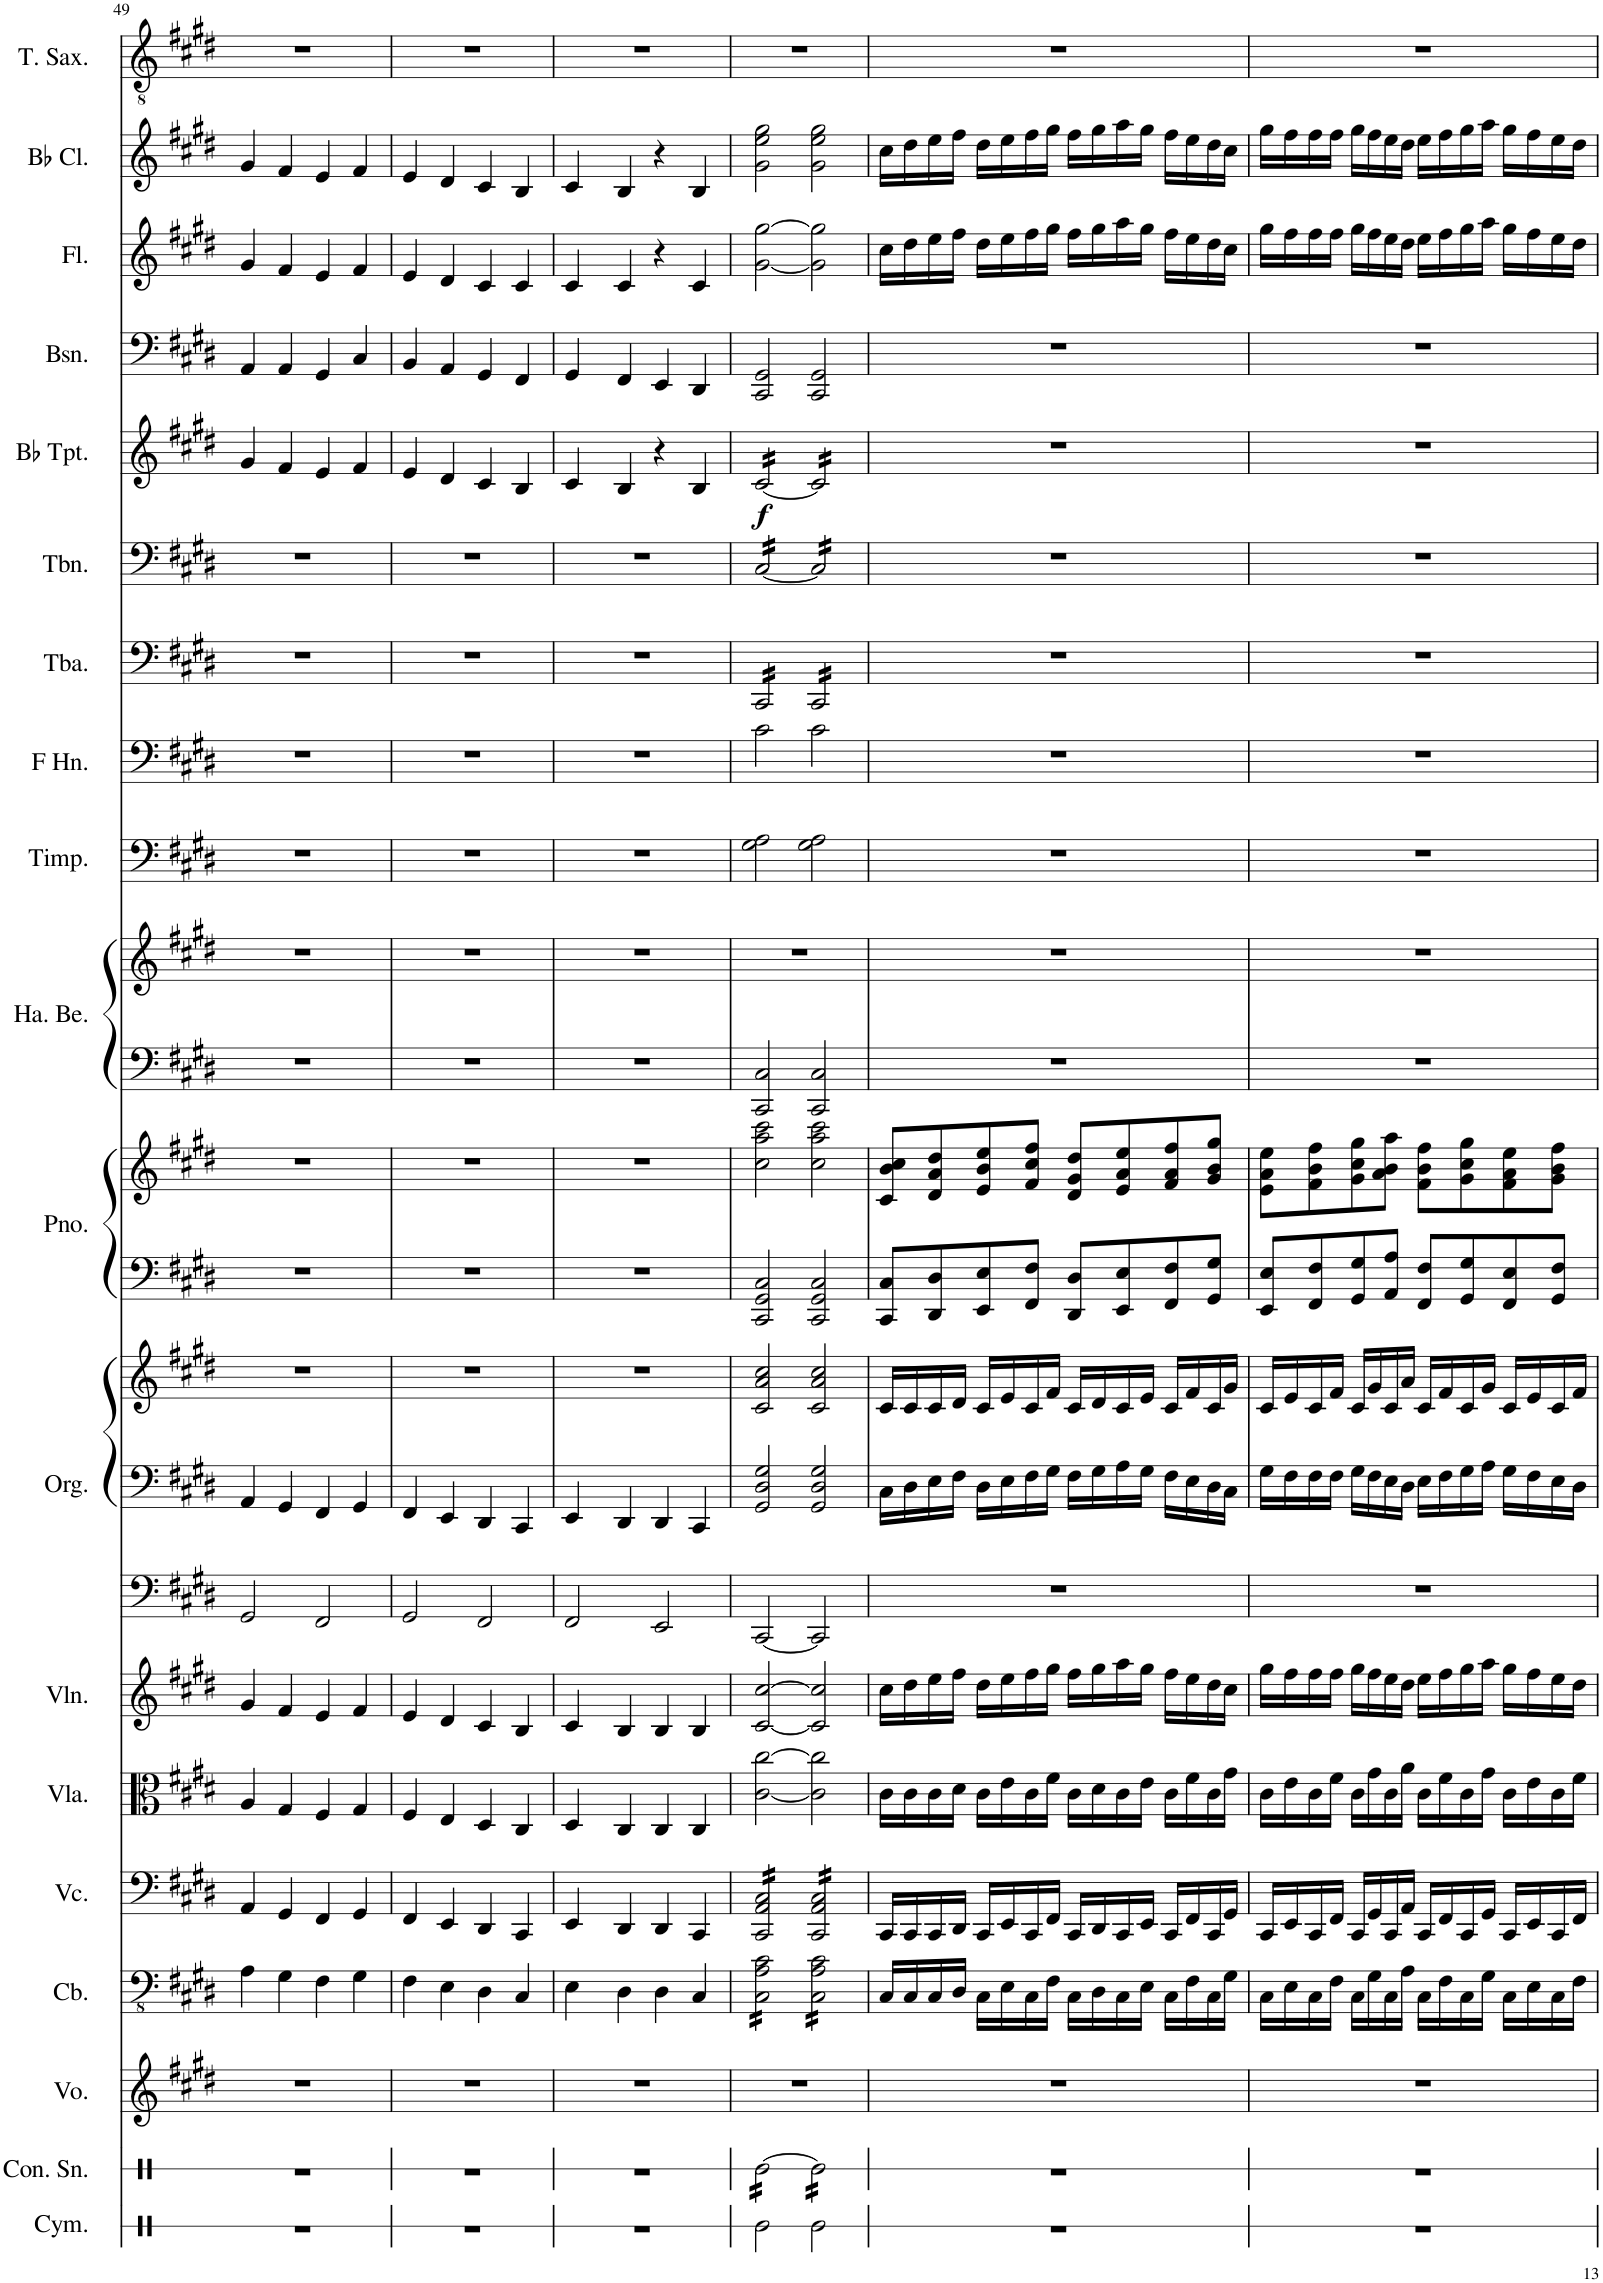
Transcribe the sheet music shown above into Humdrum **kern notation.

**kern	**kern	**kern	**kern	**kern	**kern	**kern	**kern	**kern	**kern	**kern	**kern	**kern	**kern	**kern	**kern	**kern	**kern	**kern	**dynam	**kern	**kern	**kern	**kern
*part19	*part18	*part17	*part16	*part15	*part14	*part13	*part12	*part12	*part12	*part11	*part11	*part10	*part10	*part9	*part8	*part7	*part6	*part5	*part5	*part4	*part3	*part2	*part1
*staff23	*staff22	*staff21	*staff20	*staff19	*staff18	*staff17	*staff16	*staff15	*staff14	*staff13	*staff12	*staff11	*staff10	*staff9	*staff8	*staff7	*staff6	*staff5	*staff5	*staff4	*staff3	*staff2	*staff1
*I"Cymbal	*I"Concert Snare Drum	*I"Voice	*I"Contrabass	*I"Violoncello	*I"Viola	*I"Violin	*I"Organ	*	*	*I"Piano	*	*I"Hand Bells	*	*I"Timpani	*I"Horn in F	*I"Tuba	*I"Trombone	*I"Bb Trumpet	*	*I"Bassoon	*I"Flute	*I"Bb Clarinet	*I"Tenor Saxophone
*I'Cym.	*I'Con. Sn.	*I'Vo.	*I'Cb.	*I'Vc.	*I'Vla.	*I'Vln.	*I'Org.	*	*	*I'Pno.	*	*I'Ha. Be.	*	*I'Timp.	*	*I'Tba.	*I'Tbn.	*I'Bb Tpt.	*	*I'Bsn.	*I'Fl.	*I'Bb Cl.	*I'T. Sax.
!!LO:PB:g=z
*clefX	*clefX	*clefG2	*clefFv4	*clefF4	*clefC3	*clefG2	*clefF4	*clefF4	*clefG2	*clefF4	*clefG2	*clefF4	*clefG2	*clefF4	*clefF4	*clefF4	*clefF4	*clefG2	*	*clefF4	*clefG2	*clefG2	*clefGv2
*	*	*	*ITrd7c12	*	*	*	*	*	*	*	*	*	*	*	*ITrd4c7	*	*	*ITrd1c2	*	*	*	*ITrd1c2	*ITrd8c14
*k[]	*k[]	*k[f#c#g#d#]	*k[f#c#g#d#]	*k[f#c#g#d#]	*k[f#c#g#d#]	*k[f#c#g#d#]	*k[f#c#g#d#]	*k[f#c#g#d#]	*k[f#c#g#d#]	*k[f#c#g#d#]	*k[f#c#g#d#]	*k[f#c#g#d#]	*k[f#c#g#d#]	*k[f#c#g#d#]	*k[f#c#g#d#]	*k[f#c#g#d#]	*k[f#c#g#d#]	*k[f#c#g#d#]	*	*k[f#c#g#d#]	*k[f#c#g#d#]	*k[f#c#g#d#]	*k[f#c#g#d#]
*M4/4	*M4/4	*M4/4	*M4/4	*M4/4	*M4/4	*M4/4	*M4/4	*M4/4	*M4/4	*M4/4	*M4/4	*M4/4	*M4/4	*M4/4	*M4/4	*M4/4	*M4/4	*M4/4	*	*M4/4	*M4/4	*M4/4	*M4/4
=49	=49	=49	=49	=49	=49	=49	=49	=49	=49	=49	=49	=49	=49	=49	=49	=49	=49	=49	=49	=49	=49	=49	=49
1r	1r	1r	4AA\	4AA/	4A/	4g#/	2GG#/	4AA/	1r	1r	1r	1r	1r	1r	1r	1r	1r	4g#/	.	4AA/	4g#/	4g#/	1r
.	.	.	4GG#\	4GG#/	4G#/	4f#/	.	4GG#/	.	.	.	.	.	.	.	.	.	4f#/	.	4AA/	4f#/	4f#/	.
.	.	.	4FF#\	4FF#/	4F#/	4e/	2FF#/	4FF#/	.	.	.	.	.	.	.	.	.	4e/	.	4GG#/	4e/	4e/	.
.	.	.	4GG#\	4GG#/	4G#/	4f#/	.	4GG#/	.	.	.	.	.	.	.	.	.	4f#/	.	4C#/	4f#/	4f#/	.
=50	=50	=50	=50	=50	=50	=50	=50	=50	=50	=50	=50	=50	=50	=50	=50	=50	=50	=50	=50	=50	=50	=50	=50
1r	1r	1r	4FF#\	4FF#/	4F#/	4e/	2GG#/	4FF#/	1r	1r	1r	1r	1r	1r	1r	1r	1r	4e/	.	4BB/	4e/	4e/	1r
.	.	.	4EE\	4EE/	4E/	4d#/	.	4EE/	.	.	.	.	.	.	.	.	.	4d#/	.	4AA/	4d#/	4d#/	.
.	.	.	4DD#\	4DD#/	4D#/	4c#/	2FF#/	4DD#/	.	.	.	.	.	.	.	.	.	4c#/	.	4GG#/	4c#/	4c#/	.
.	.	.	4CC#/	4CC#/	4C#/	4B/	.	4CC#/	.	.	.	.	.	.	.	.	.	4B/	.	4FF#/	4c#/	4B/	.
=51	=51	=51	=51	=51	=51	=51	=51	=51	=51	=51	=51	=51	=51	=51	=51	=51	=51	=51	=51	=51	=51	=51	=51
1r	1r	1r	4EE\	4EE/	4D#/	4c#/	2FF#/	4EE/	1r	1r	1r	1r	1r	1r	1r	1r	1r	4c#/	.	4GG#/	4c#/	4c#/	1r
.	.	.	4DD#\	4DD#/	4C#/	4B/	.	4DD#/	.	.	.	.	.	.	.	.	.	4B/	.	4FF#/	4c#/	4B/	.
.	.	.	4DD#\	4DD#/	4C#/	4B/	2EE/	4DD#/	.	.	.	.	.	.	.	.	.	4r	.	4EE/	4r	4r	.
.	.	.	4CC#/	4CC#/	4C#/	4B/	.	4CC#/	.	.	.	.	.	.	.	.	.	4B/	.	4DD#/	4c#/	4B/	.
=52	=52	=52	=52	=52	=52	=52	=52	=52	=52	=52	=52	=52	=52	=52	=52	=52	=52	=52	=52	=52	=52	=52	=52
!	!	!	!	!	!	!	!	!	!	!	!	!	!	!	!	!	!	!	!LO:DY:b	!	!	!	!
*	*tremolo	*	*	*	*	*	*	*	*	*	*	*	*	*	*	*	*	*	*	*	*	*	*
*	*	*	*tremolo	*	*	*	*	*	*	*	*	*	*	*	*	*	*	*	*	*	*	*	*
*	*	*	*	*tremolo	*	*	*	*	*	*	*	*	*	*	*	*	*	*	*	*	*	*	*
*	*	*	*	*	*	*	*	*	*	*	*	*	*	*	*	*tremolo	*	*	*	*	*	*	*
*	*	*	*	*	*	*	*	*	*	*	*	*	*	*	*	*	*tremolo	*	*	*	*	*	*
*	*	*	*	*	*	*	*	*	*	*	*	*	*	*	*	*	*	*tremolo	*	*	*	*	*
2Re\	[16Re\LL	1r	16CC#\ 16AA\ 16C#\LL	16CC#/ 16AA/ 16C#/LL	[2c#\ [2cc#\	[2c#/ [2cc#/	[2CC#/	2GG#/ 2D#/ 2G#/	2c#/ 2a/ 2cc#/	2CC#/ 2GG#/ 2C#/	2cc#\ 2aa\ 2ccc#\	2CC#/ 2C#/	1r	2G#\ 2A\	2c#\	16CC#/LL	[16C#/LL	[16c#/LL	f	2CC#/ 2GG#/	[2g#\ [2gg#\	2g#\ 2ee\ 2gg#\	1r
.	16Re\	.	16CC#\ 16AA\ 16C#\	16CC#/ 16AA/ 16C#/	.	.	.	.	.	.	.	.	.	.	.	16CC#/	16C#/	16c#/	.	.	.	.	.
.	16Re\	.	16CC#\ 16AA\ 16C#\	16CC#/ 16AA/ 16C#/	.	.	.	.	.	.	.	.	.	.	.	16CC#/	16C#/	16c#/	.	.	.	.	.
.	16Re\	.	16CC#\ 16AA\ 16C#\	16CC#/ 16AA/ 16C#/	.	.	.	.	.	.	.	.	.	.	.	16CC#/	16C#/	16c#/	.	.	.	.	.
.	16Re\	.	16CC#\ 16AA\ 16C#\	16CC#/ 16AA/ 16C#/	.	.	.	.	.	.	.	.	.	.	.	16CC#/	16C#/	16c#/	.	.	.	.	.
.	16Re\	.	16CC#\ 16AA\ 16C#\	16CC#/ 16AA/ 16C#/	.	.	.	.	.	.	.	.	.	.	.	16CC#/	16C#/	16c#/	.	.	.	.	.
.	16Re\	.	16CC#\ 16AA\ 16C#\	16CC#/ 16AA/ 16C#/	.	.	.	.	.	.	.	.	.	.	.	16CC#/	16C#/	16c#/	.	.	.	.	.
.	16Re\JJ	.	16CC#\ 16AA\ 16C#\JJ	16CC#/ 16AA/ 16C#/JJ	.	.	.	.	.	.	.	.	.	.	.	16CC#/JJ	16C#/JJ	16c#/JJ	.	.	.	.	.
2Re\	16Re\]LL	.	16CC#\ 16AA\ 16C#\LL	16CC#/ 16AA/ 16C#/LL	2c#\] 2cc#\]	2c#/] 2cc#/]	2CC#/]	2GG#/ 2D#/ 2G#/	2c#/ 2a/ 2cc#/	2CC#/ 2GG#/ 2C#/	2cc#\ 2aa\ 2ccc#\	2CC#/ 2C#/	.	2G#\ 2A\	2c#\	16CC#/LL	16C#/]LL	16c#/]LL	.	2CC#/ 2GG#/	2g#\] 2gg#\]	2g#\ 2ee\ 2gg#\	.
.	16Re\	.	16CC#\ 16AA\ 16C#\	16CC#/ 16AA/ 16C#/	.	.	.	.	.	.	.	.	.	.	.	16CC#/	16C#/	16c#/	.	.	.	.	.
.	16Re\	.	16CC#\ 16AA\ 16C#\	16CC#/ 16AA/ 16C#/	.	.	.	.	.	.	.	.	.	.	.	16CC#/	16C#/	16c#/	.	.	.	.	.
.	16Re\	.	16CC#\ 16AA\ 16C#\	16CC#/ 16AA/ 16C#/	.	.	.	.	.	.	.	.	.	.	.	16CC#/	16C#/	16c#/	.	.	.	.	.
.	16Re\	.	16CC#\ 16AA\ 16C#\	16CC#/ 16AA/ 16C#/	.	.	.	.	.	.	.	.	.	.	.	16CC#/	16C#/	16c#/	.	.	.	.	.
.	16Re\	.	16CC#\ 16AA\ 16C#\	16CC#/ 16AA/ 16C#/	.	.	.	.	.	.	.	.	.	.	.	16CC#/	16C#/	16c#/	.	.	.	.	.
.	16Re\	.	16CC#\ 16AA\ 16C#\	16CC#/ 16AA/ 16C#/	.	.	.	.	.	.	.	.	.	.	.	16CC#/	16C#/	16c#/	.	.	.	.	.
.	16Re\JJ	.	16CC#\ 16AA\ 16C#\JJ	16CC#/ 16AA/ 16C#/JJ	.	.	.	.	.	.	.	.	.	.	.	16CC#/JJ	16C#/JJ	16c#/JJ	.	.	.	.	.
*	*	*	*	*	*	*	*	*	*	*	*	*	*	*	*	*	*	*Xtremolo	*	*	*	*	*
*	*	*	*	*	*	*	*	*	*	*	*	*	*	*	*	*	*Xtremolo	*	*	*	*	*	*
*	*	*	*	*	*	*	*	*	*	*	*	*	*	*	*	*Xtremolo	*	*	*	*	*	*	*
*	*	*	*	*Xtremolo	*	*	*	*	*	*	*	*	*	*	*	*	*	*	*	*	*	*	*
*	*	*	*Xtremolo	*	*	*	*	*	*	*	*	*	*	*	*	*	*	*	*	*	*	*	*
*	*Xtremolo	*	*	*	*	*	*	*	*	*	*	*	*	*	*	*	*	*	*	*	*	*	*
=53	=53	=53	=53	=53	=53	=53	=53	=53	=53	=53	=53	=53	=53	=53	=53	=53	=53	=53	=53	=53	=53	=53	=53
1r	1r	1r	16CC#/LL	16CC#/LL	16c#\LL	16cc#\LL	1r	16C#\LL	16c#/LL	8CC#/ 8C#/L	8c#/ 8b/ 8cc#/L	1r	1r	1r	1r	1r	1r	1r	.	1r	16cc#\LL	16cc#\LL	1r
.	.	.	16CC#/	16CC#/	16c#\	16dd#\	.	16D#\	16c#/	.	.	.	.	.	.	.	.	.	.	.	16dd#\	16dd#\	.
.	.	.	16CC#/	16CC#/	16c#\	16ee\	.	16E\	16c#/	8DD#/ 8D#/	8d#/ 8a/ 8dd#/	.	.	.	.	.	.	.	.	.	16ee\	16ee\	.
.	.	.	16DD#/JJ	16DD#/JJ	16d#\JJ	16ff#\JJ	.	16F#\JJ	16d#/JJ	.	.	.	.	.	.	.	.	.	.	.	16ff#\JJ	16ff#\JJ	.
.	.	.	16CC#\LL	16CC#/LL	16c#\LL	16dd#\LL	.	16D#\LL	16c#/LL	8EE/ 8E/	8e/ 8b/ 8ee/	.	.	.	.	.	.	.	.	.	16dd#\LL	16dd#\LL	.
.	.	.	16EE\	16EE/	16e\	16ee\	.	16E\	16e/	.	.	.	.	.	.	.	.	.	.	.	16ee\	16ee\	.
.	.	.	16CC#\	16CC#/	16c#\	16ff#\	.	16F#\	16c#/	8FF#/ 8F#/J	8f#/ 8cc#/ 8ff#/J	.	.	.	.	.	.	.	.	.	16ff#\	16ff#\	.
.	.	.	16FF#\JJ	16FF#/JJ	16f#\JJ	16gg#\JJ	.	16G#\JJ	16f#/JJ	.	.	.	.	.	.	.	.	.	.	.	16gg#\JJ	16gg#\JJ	.
.	.	.	16CC#\LL	16CC#/LL	16c#\LL	16ff#\LL	.	16F#\LL	16c#/LL	8DD#/ 8D#/L	8d#/ 8g#/ 8dd#/L	.	.	.	.	.	.	.	.	.	16ff#\LL	16ff#\LL	.
.	.	.	16DD#\	16DD#/	16d#\	16gg#\	.	16G#\	16d#/	.	.	.	.	.	.	.	.	.	.	.	16gg#\	16gg#\	.
.	.	.	16CC#\	16CC#/	16c#\	16aa\	.	16A\	16c#/	8EE/ 8E/	8e/ 8a/ 8ee/	.	.	.	.	.	.	.	.	.	16aa\	16aa\	.
.	.	.	16EE\JJ	16EE/JJ	16e\JJ	16gg#\JJ	.	16G#\JJ	16e/JJ	.	.	.	.	.	.	.	.	.	.	.	16gg#\JJ	16gg#\JJ	.
.	.	.	16CC#\LL	16CC#/LL	16c#\LL	16ff#\LL	.	16F#\LL	16c#/LL	8FF#/ 8F#/	8f#/ 8a/ 8ff#/	.	.	.	.	.	.	.	.	.	16ff#\LL	16ff#\LL	.
.	.	.	16FF#\	16FF#/	16f#\	16ee\	.	16E\	16f#/	.	.	.	.	.	.	.	.	.	.	.	16ee\	16ee\	.
.	.	.	16CC#\	16CC#/	16c#\	16dd#\	.	16D#\	16c#/	8GG#/ 8G#/J	8g#/ 8b/ 8gg#/J	.	.	.	.	.	.	.	.	.	16dd#\	16dd#\	.
.	.	.	16GG#\JJ	16GG#/JJ	16g#\JJ	16cc#\JJ	.	16C#\JJ	16g#/JJ	.	.	.	.	.	.	.	.	.	.	.	16cc#\JJ	16cc#\JJ	.
=54	=54	=54	=54	=54	=54	=54	=54	=54	=54	=54	=54	=54	=54	=54	=54	=54	=54	=54	=54	=54	=54	=54	=54
1r	1r	1r	16CC#\LL	16CC#/LL	16c#\LL	16gg#\LL	1r	16G#\LL	16c#/LL	8EE/ 8E/L	8e\ 8a\ 8ee\L	1r	1r	1r	1r	1r	1r	1r	.	1r	16gg#\LL	16gg#\LL	1r
.	.	.	16EE\	16EE/	16e\	16ff#\	.	16F#\	16e/	.	.	.	.	.	.	.	.	.	.	.	16ff#\	16ff#\	.
.	.	.	16CC#\	16CC#/	16c#\	16ff#\	.	16F#\	16c#/	8FF#/ 8F#/	8f#\ 8b\ 8ff#\	.	.	.	.	.	.	.	.	.	16ff#\	16ff#\	.
.	.	.	16FF#\JJ	16FF#/JJ	16f#\JJ	16ff#\JJ	.	16F#\JJ	16f#/JJ	.	.	.	.	.	.	.	.	.	.	.	16ff#\JJ	16ff#\JJ	.
.	.	.	16CC#\LL	16CC#/LL	16c#\LL	16gg#\LL	.	16G#\LL	16c#/LL	8GG#/ 8G#/	8g#\ 8cc#\ 8gg#\	.	.	.	.	.	.	.	.	.	16gg#\LL	16gg#\LL	.
.	.	.	16GG#\	16GG#/	16g#\	16ff#\	.	16F#\	16g#/	.	.	.	.	.	.	.	.	.	.	.	16ff#\	16ff#\	.
.	.	.	16CC#\	16CC#/	16c#\	16ee\	.	16E\	16c#/	8AA/ 8A/J	8a\ 8b\ 8aa\J	.	.	.	.	.	.	.	.	.	16ee\	16ee\	.
.	.	.	16AA\JJ	16AA/JJ	16a\JJ	16dd#\JJ	.	16D#\JJ	16a/JJ	.	.	.	.	.	.	.	.	.	.	.	16dd#\JJ	16dd#\JJ	.
.	.	.	16CC#\LL	16CC#/LL	16c#\LL	16ee\LL	.	16E\LL	16c#/LL	8FF#/ 8F#/L	8f#\ 8b\ 8ff#\L	.	.	.	.	.	.	.	.	.	16ee\LL	16ee\LL	.
.	.	.	16FF#\	16FF#/	16f#\	16ff#\	.	16F#\	16f#/	.	.	.	.	.	.	.	.	.	.	.	16ff#\	16ff#\	.
.	.	.	16CC#\	16CC#/	16c#\	16gg#\	.	16G#\	16c#/	8GG#/ 8G#/	8g#\ 8cc#\ 8gg#\	.	.	.	.	.	.	.	.	.	16gg#\	16gg#\	.
.	.	.	16GG#\JJ	16GG#/JJ	16g#\JJ	16aa\JJ	.	16A\JJ	16g#/JJ	.	.	.	.	.	.	.	.	.	.	.	16aa\JJ	16aa\JJ	.
.	.	.	16CC#\LL	16CC#/LL	16c#\LL	16gg#\LL	.	16G#\LL	16c#/LL	8FF#/ 8E/	8f#\ 8a\ 8ee\	.	.	.	.	.	.	.	.	.	16gg#\LL	16gg#\LL	.
.	.	.	16EE\	16EE/	16e\	16ff#\	.	16F#\	16e/	.	.	.	.	.	.	.	.	.	.	.	16ff#\	16ff#\	.
.	.	.	16CC#\	16CC#/	16c#\	16ee\	.	16E\	16c#/	8GG#/ 8F#/J	8g#\ 8b\ 8ff#\J	.	.	.	.	.	.	.	.	.	16ee\	16ee\	.
.	.	.	16FF#\JJ	16FF#/JJ	16f#\JJ	16dd#\JJ	.	16D#\JJ	16f#/JJ	.	.	.	.	.	.	.	.	.	.	.	16dd#\JJ	16dd#\JJ	.
=	=	=	=	=	=	=	=	=	=	=	=	=	=	=	=	=	=	=	=	=	=	=	=
*-	*-	*-	*-	*-	*-	*-	*-	*-	*-	*-	*-	*-	*-	*-	*-	*-	*-	*-	*-	*-	*-	*-	*-
